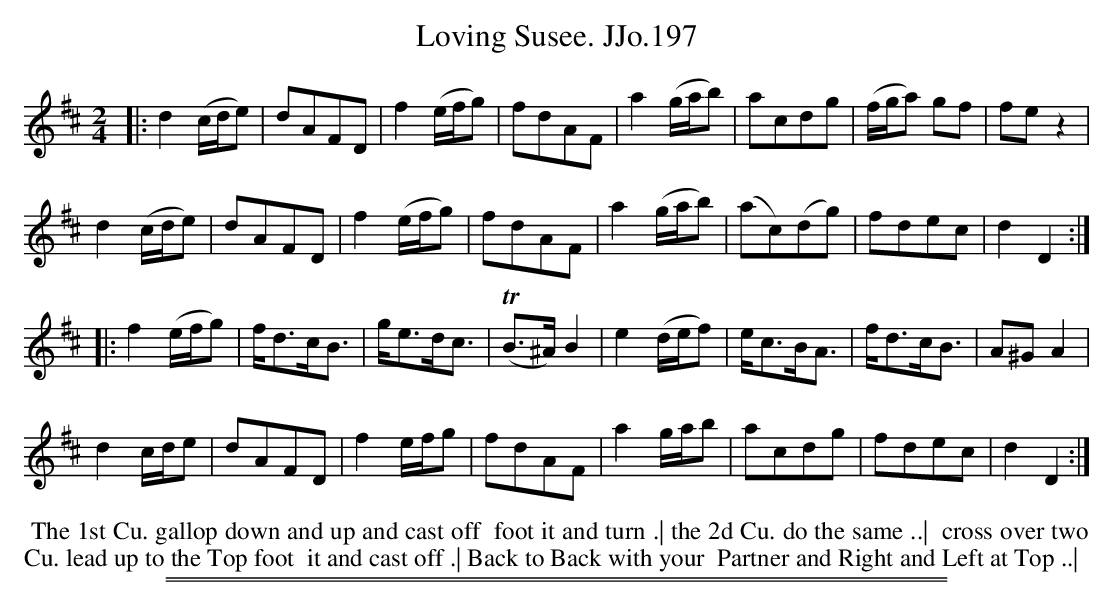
X:1
T: Loving Susee. JJo.197
M:2/4
L:1/8
K:D
|:\
d2(c/d/e) | dAFD | f2(e/f/g) | fdAF |\
a2(g/a/b) | acdg | (f/g/a) gf | fez2 |
d2(c/d/e) | dAFD | f2(e/f/g) | fdAF |\
a2(g/a/b) | (ac)(dg) | fdec | d2D2 :|
|:\
f2(e/f/g) | f<dc<B | g<ed<c | T(B>^A)B2 |\
e2(d/e/f) | e<cB<A | f<dc<B | A^GA2 |
d2c/d/e | dAFD | f2e/f/g | fdAF |\
a2g/a/b | acdg | fdec | d2D2 :|
